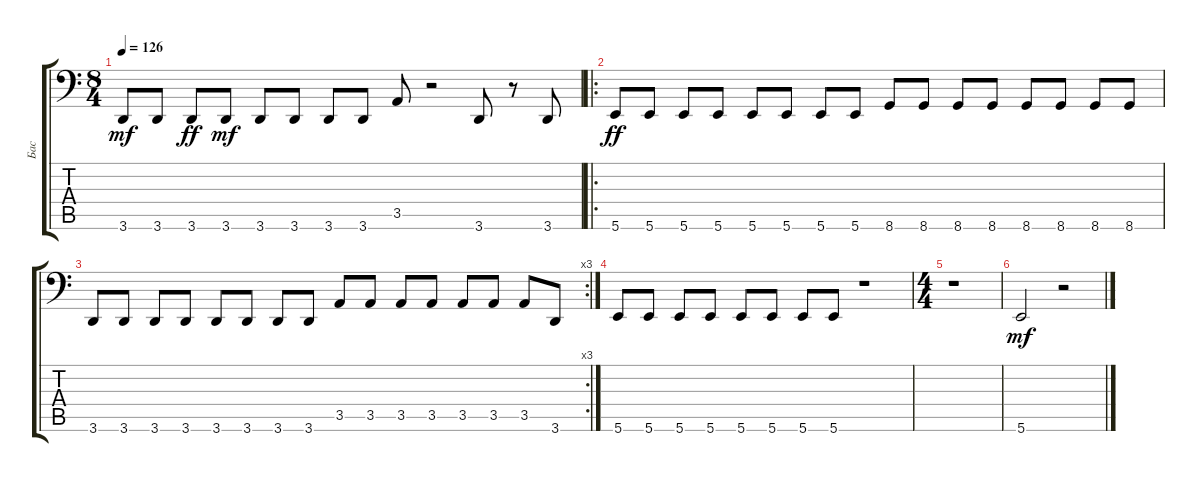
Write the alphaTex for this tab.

\track ("Бас" "Бас") {instrument electricbasspick}
\staff {score tabs}
\tuning (Db3 Ab2 E2 B1 Gb1 B0) {hide}
\ts (8 4)
\tempo 126
\clef f4
\ks c
3.6.8{dy mf} 3.6.8 3.6.8{dy ff} 3.6.8{dy mf} 3.6.8 3.6.8 3.6.8 3.6.8 3.5.8 r.2 3.6.8 r.8 3.6.8 |
\ro
5.6.8{dy ff} 5.6.8 5.6.8 5.6.8 5.6.8 5.6.8 5.6.8 5.6.8 8.6.8 8.6.8 8.6.8 8.6.8 8.6.8 8.6.8 8.6.8 8.6.8 |
\rc 3
3.6.8 3.6.8 3.6.8 3.6.8 3.6.8 3.6.8 3.6.8 3.6.8 3.5.8 3.5.8 3.5.8 3.5.8 3.5.8 3.5.8 3.5.8 3.6.8 |
5.6.8 5.6.8 5.6.8 5.6.8 5.6.8 5.6.8 5.6.8 5.6.8 r.1 |
\ts (4 4)
r.1 |
5.6.2{dy mf} r.2
